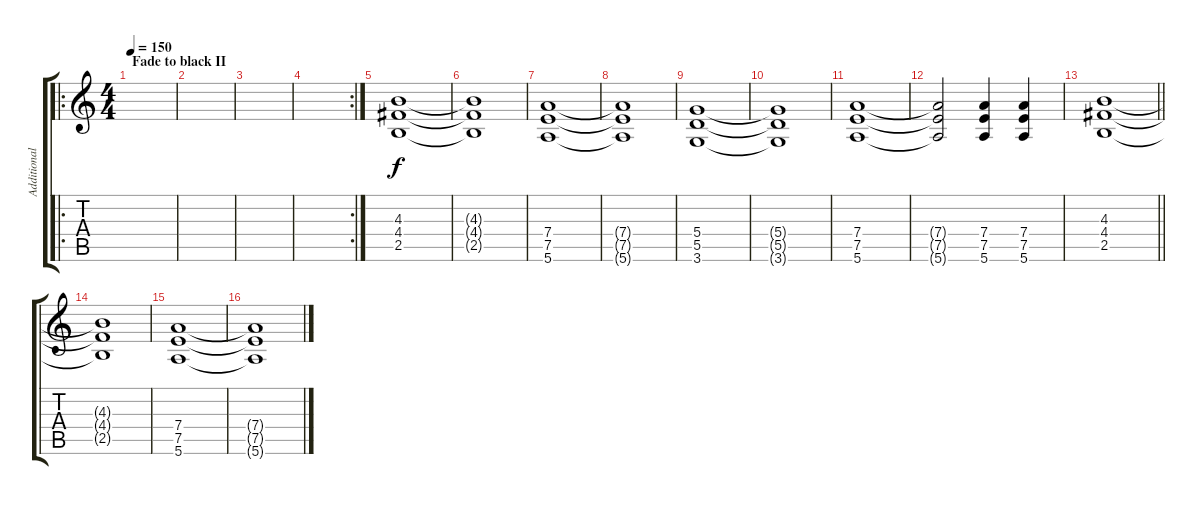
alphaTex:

\track ("Additional Guitar" "Additional") {instrument distortionguitar}
\staff {score tabs}
\tuning (E4 B3 G3 D3 A2 E2) {hide}
\ro
\ts (4 4)
\section ("" "Fade to black II")
\tempo 150
\clef g2
\ks c
|
|
|
\rc 2
|
(4.3 4.4 2.5).1 |
(4.3{t} 4.4{t} 2.5{t}).1 |
(7.4 7.5 5.6).1 |
(7.4{t} 7.5{t} 5.6{t}).1 |
(5.4 5.5 3.6).1 |
(5.4{t} 5.5{t} 3.6{t}).1 |
(7.4 7.5 5.6).1 |
(7.4{t} 7.5{t} 5.6{t}).2 (7.4 7.5 5.6).4 (7.4 7.5 5.6).4 |
\barLineRight lightlight
(4.3 4.4 2.5).1 |
(4.3{t} 4.4{t} 2.5{t}).1 |
(7.4 7.5 5.6).1 |
(7.4{t} 7.5{t} 5.6{t}).1
